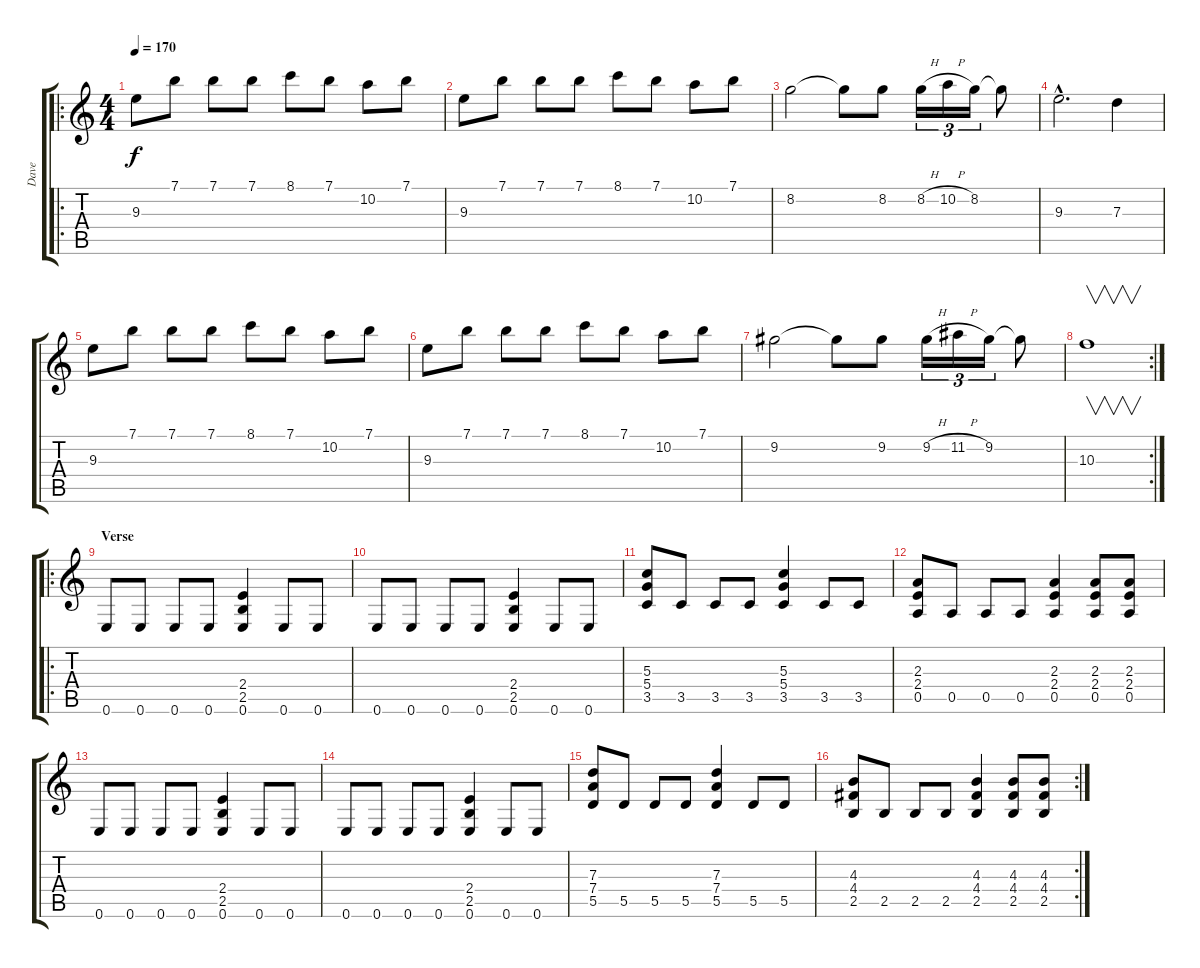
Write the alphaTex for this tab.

\track ("Dave" "Dave") {instrument distortionguitar}
\staff {score tabs}
\tuning (E4 B3 G3 D3 A2 E2) {hide}
\ro
\ts (4 4)
\tempo 170
\clef g2
\ks c
9.3.8{dy f} 7.1.8 7.1.8 7.1.8 8.1.8 7.1.8 10.2.8 7.1.8 |
9.3.8 7.1.8 7.1.8 7.1.8 8.1.8 7.1.8 10.2.8 7.1.8 |
8.2.2 8.2{t}.8 8.2.8 8.2{h}.16{tu (3 2)} 10.2{h}.16{tu (3 2)} 8.2.16{tu (3 2)} 8.2{t}.8 |
9.3{hac}.2{d} 7.3.4 |
9.3.8 7.1.8 7.1.8 7.1.8 8.1.8 7.1.8 10.2.8 7.1.8 |
9.3.8 7.1.8 7.1.8 7.1.8 8.1.8 7.1.8 10.2.8 7.1.8 |
9.2.2 9.2{t}.8 9.2.8 9.2{h}.16{tu (3 2)} 11.2{h}.16{tu (3 2)} 9.2.16{tu (3 2)} 9.2{t}.8 |
\rc 2
10.3.1{v} |
\ro
\section ("" "Verse")
0.6.8 0.6.8 0.6.8 0.6.8 (2.4 2.5 0.6).4 0.6.8 0.6.8 |
0.6.8 0.6.8 0.6.8 0.6.8 (2.4 2.5 0.6).4 0.6.8 0.6.8 |
(5.3 5.4 3.5).8 3.5.8 3.5.8 3.5.8 (5.3 5.4 3.5).4 3.5.8 3.5.8 |
(2.3 2.4 0.5).8 0.5.8 0.5.8 0.5.8 (2.3 2.4 0.5).4 (2.3 2.4 0.5).8 (2.3 2.4 0.5).8 |
0.6.8 0.6.8 0.6.8 0.6.8 (2.4 2.5 0.6).4 0.6.8 0.6.8 |
0.6.8 0.6.8 0.6.8 0.6.8 (2.4 2.5 0.6).4 0.6.8 0.6.8 |
(7.3 7.4 5.5).8 5.5.8 5.5.8 5.5.8 (7.3 7.4 5.5).4 5.5.8 5.5.8 |
\rc 2
(4.3 4.4 2.5).8 2.5.8 2.5.8 2.5.8 (4.3 4.4 2.5).4 (4.3 4.4 2.5).8 (4.3 4.4 2.5).8
